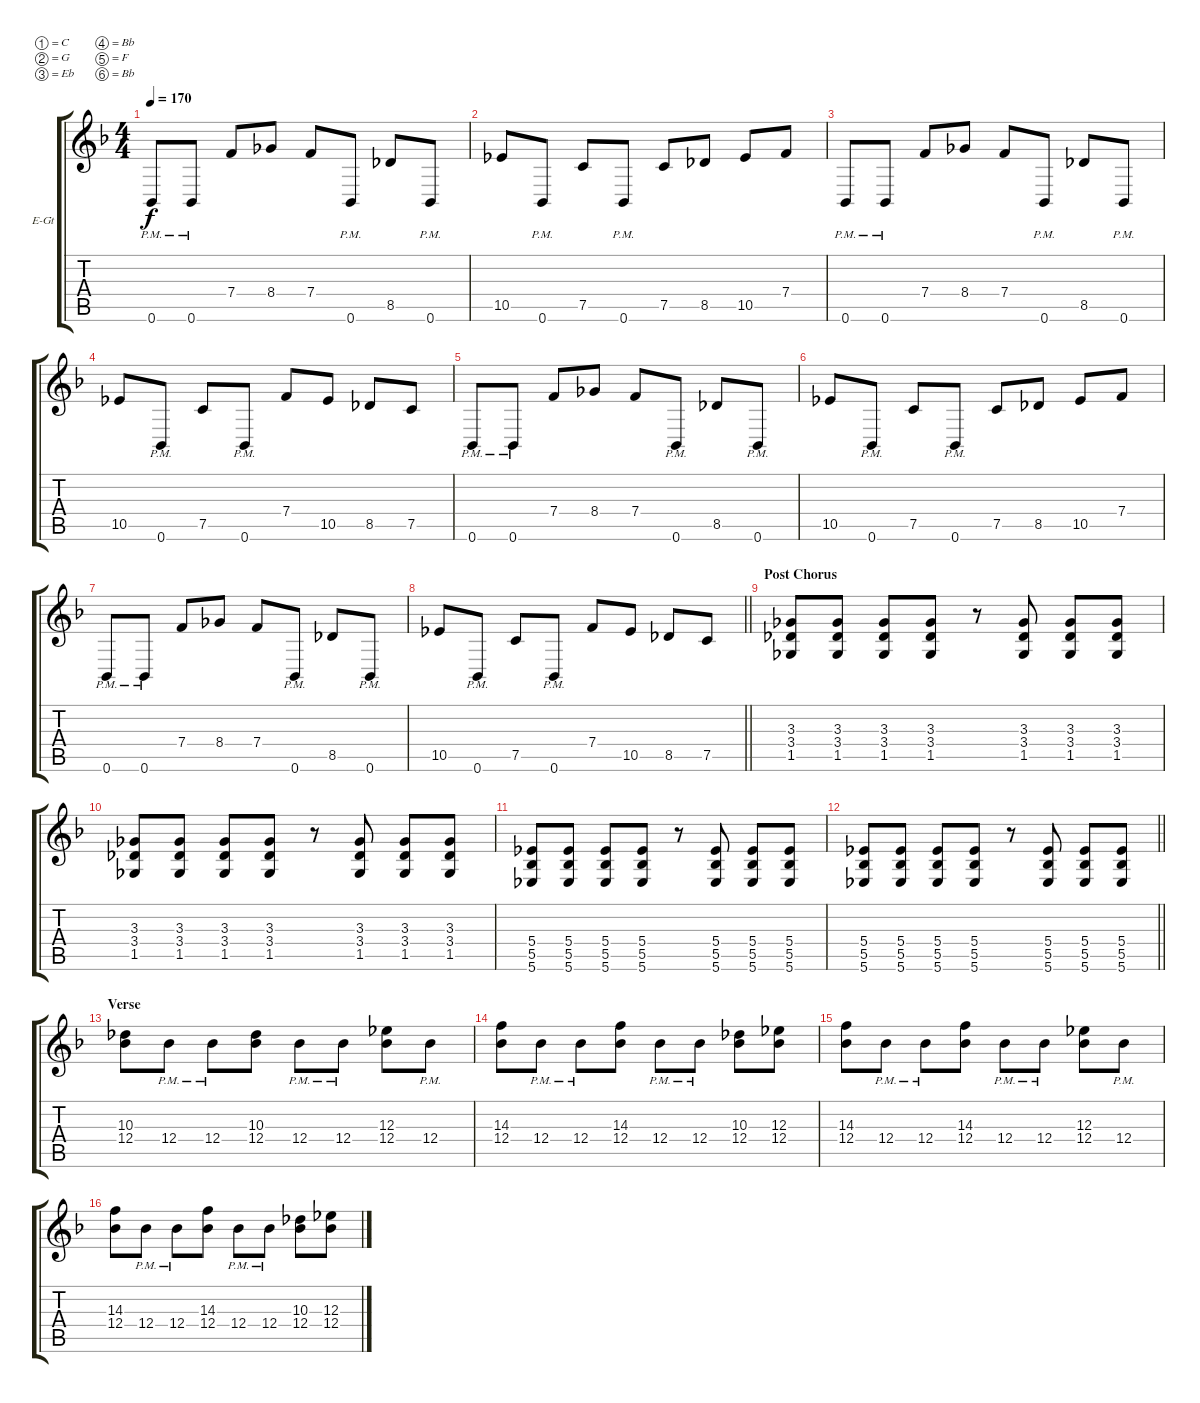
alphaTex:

\bracketExtendMode groupsimilarinstruments
\firstSystemTrackNameOrientation horizontal
\otherSystemsTrackNameOrientation horizontal
\track ("Björn Gelotte" "E-Gt") {instrument distortionguitar}
\staff {score tabs}
\tuning (C4 G3 Eb3 Bb2 F2 Bb1)
\ts (4 4)
\tempo 170
\clef g2
\scale
0.332727
\ks dminor
0.6{pm}.8{dy f} 0.6{pm}.8 7.4.8 8.4.8 7.4.8 0.6{pm}.8 8.5.8 0.6{pm}.8 |
\scale
0.334545 10.5.8 0.6{pm}.8 7.5.8 0.6{pm}.8 7.5.8 8.5.8 10.5.8 7.4.8 |
\scale
0.332727 0.6{pm}.8 0.6{pm}.8 7.4.8 8.4.8 7.4.8 0.6{pm}.8 8.5.8 0.6{pm}.8 |
\scale
0.342294 10.5.8 0.6{pm}.8 7.5.8 0.6{pm}.8 7.4.8 10.5.8 8.5.8 7.5.8 |
\scale
0.327957 0.6{pm}.8 0.6{pm}.8 7.4.8 8.4.8 7.4.8 0.6{pm}.8 8.5.8 0.6{pm}.8 |
\scale
0.329749 10.5.8 0.6{pm}.8 7.5.8 0.6{pm}.8 7.5.8 8.5.8 10.5.8 7.4.8 |
\scale
0.338262 0.6{pm}.8 0.6{pm}.8 7.4.8 8.4.8 7.4.8 0.6{pm}.8 8.5.8 0.6{pm}.8 |
\scale
0.35305
\barLineRight lightlight
10.5.8 0.6{pm}.8 7.5.8 0.6{pm}.8 7.4.8 10.5.8 8.5.8 7.5.8 |
\section ("" "Post Chorus")
\scale
0.308688 (3.3 3.4 1.5).8 (3.3 3.4 1.5).8 (3.3 3.4 1.5).8 (3.3 3.4 1.5).8 r.8 (3.3 3.4 1.5).8 (3.3 3.4 1.5).8 (3.3 3.4 1.5).8 |
\scale
0.341513 (3.3 3.4 1.5).8 (3.3 3.4 1.5).8 (3.3 3.4 1.5).8 (3.3 3.4 1.5).8 r.8 (3.3 3.4 1.5).8 (3.3 3.4 1.5).8 (3.3 3.4 1.5).8 |
\scale
0.329243 (5.4 5.5 5.6).8 (5.4 5.5 5.6).8 (5.4 5.5 5.6).8 (5.4 5.5 5.6).8 r.8 (5.4 5.5 5.6).8 (5.4 5.5 5.6).8 (5.4 5.5 5.6).8 |
\scale
0.329243
\barLineRight lightlight
(5.4 5.5 5.6).8 (5.4 5.5 5.6).8 (5.4 5.5 5.6).8 (5.4 5.5 5.6).8 r.8 (5.4 5.5 5.6).8 (5.4 5.5 5.6).8 (5.4 5.5 5.6).8 |
\section ("" "Verse")
\scale
0.334501 (10.3 12.4).8 12.4{pm}.8 12.4{pm}.8 (10.3 12.4).8 12.4{pm}.8 12.4{pm}.8 (12.3 12.4).8 12.4{pm}.8 |
\scale
0.33275 (14.3 12.4).8 12.4{pm}.8 12.4{pm}.8 (14.3 12.4).8 12.4{pm}.8 12.4{pm}.8 (10.3 12.4).8 (12.3 12.4).8 |
\scale
0.33275 (14.3 12.4).8 12.4{pm}.8 12.4{pm}.8 (14.3 12.4).8 12.4{pm}.8 12.4{pm}.8 (12.3 12.4).8 12.4{pm}.8 |
\scale
0.426009 (14.3 12.4).8 12.4{pm}.8 12.4{pm}.8 (14.3 12.4).8 12.4{pm}.8 12.4{pm}.8 (10.3 12.4).8 (12.3 12.4).8
